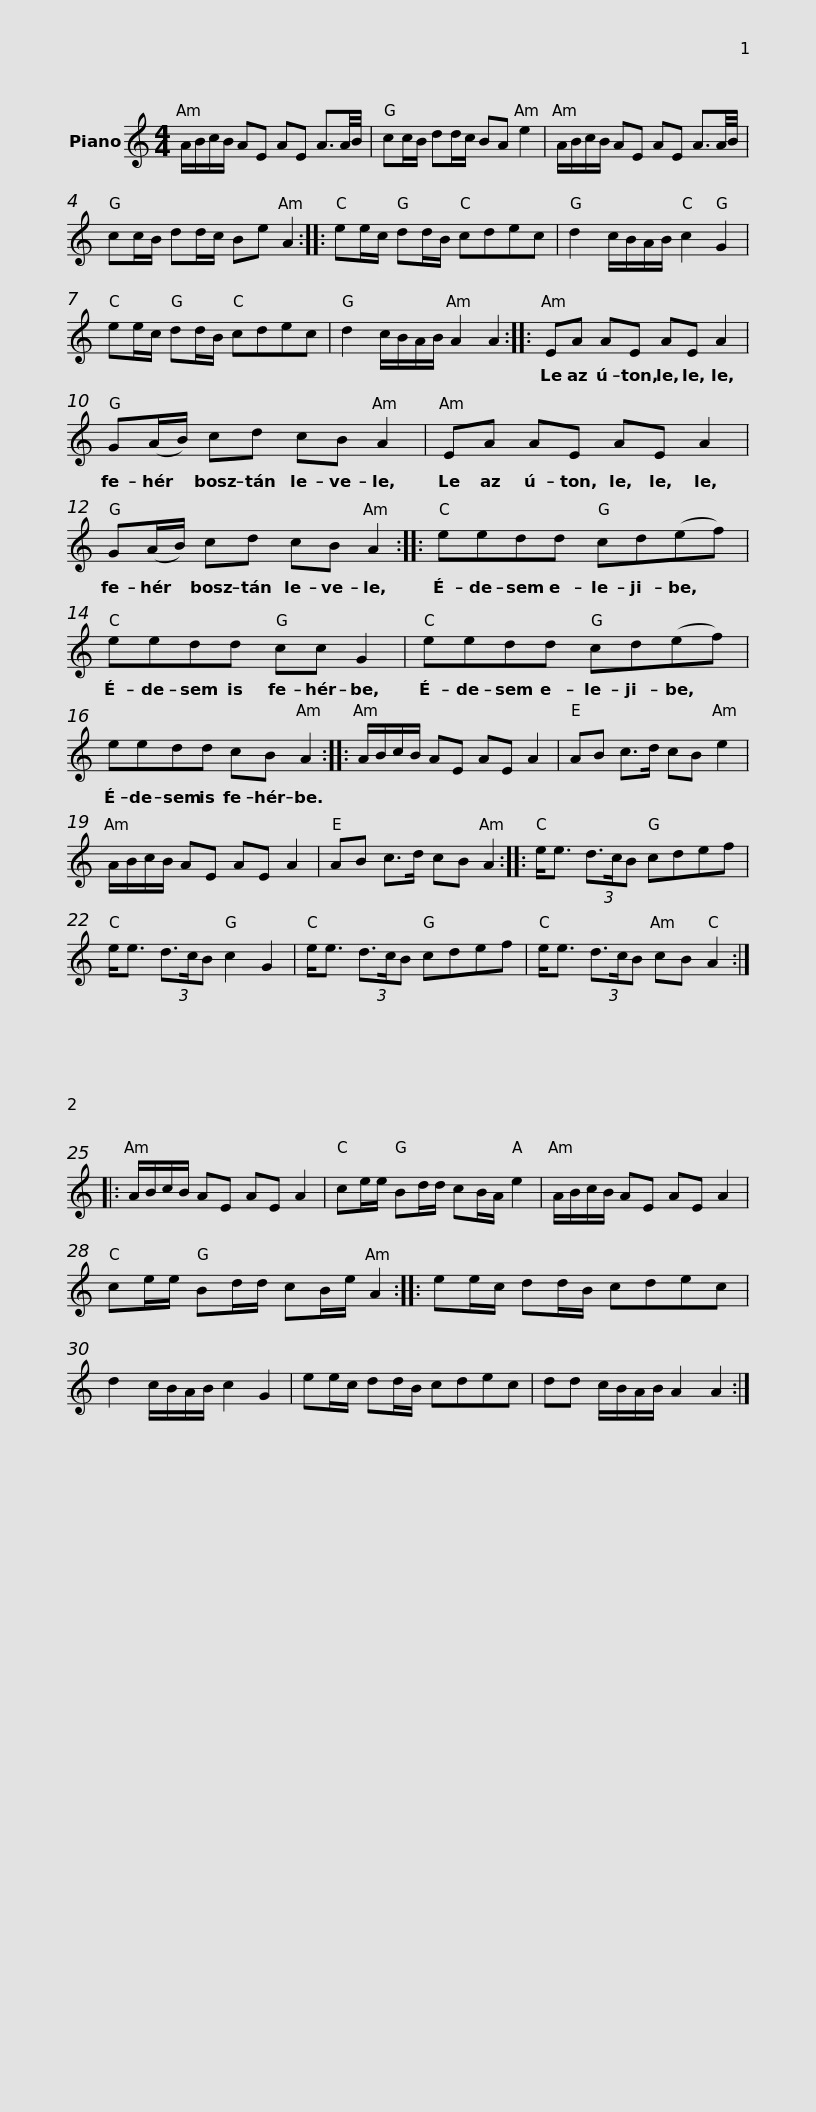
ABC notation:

X:1
L:1/8
M:4/4
I:linebreak $
K:C
V:1 treble
V:1
 A/B/c/B/ AE AE A3/2A/4B/4 | cc/B/ dd/c/ BA e2 | A/B/c/B/ AE AE A3/2A/4B/4 | cc/B/ dd/c/ Be A2 ::$ ee/c/ dd/B/ cdec | %5
 d2 c/B/A/B/ c2 G2 | ee/c/ dd/B/ cdec | d2 c/B/A/B/ A2 A2 ::$ EA AE AE A2 | G(A/B/) cd cB A2 | %10
 EA AE AE A2 | G(A/B/) cd cB A2 ::$ eedd cd(ef) | eedd cc G2 | eedd cd(ef) | %15
 eedd cB A2 ::$ A/B/c/B/ AE AE A2 | AB c>d cB e2 | A/B/c/B/ AE AE A2 | AB c>d cB A2 ::$ %20
 e<e (3d3/2c/B cdef | e<e (3d3/2c/B c2 G2 | e<e (3d3/2c/B cdef | e<e (3d3/2c/B cB A2 ::$ A/B/c/B/ AE AE A2 | %25
 ce/e/ Bd/d/ cB/A/ e2 | A/B/c/B/ AE AE A2 | ce/e/ Bd/d/ cB/e/ A2 ::$ ee/c/ dd/B/ cdec | d2 c/B/A/B/ c2 G2 | %30
 ee/c/ dd/B/ cdec | dd c/B/A/B/ A2 A2 :| %32
